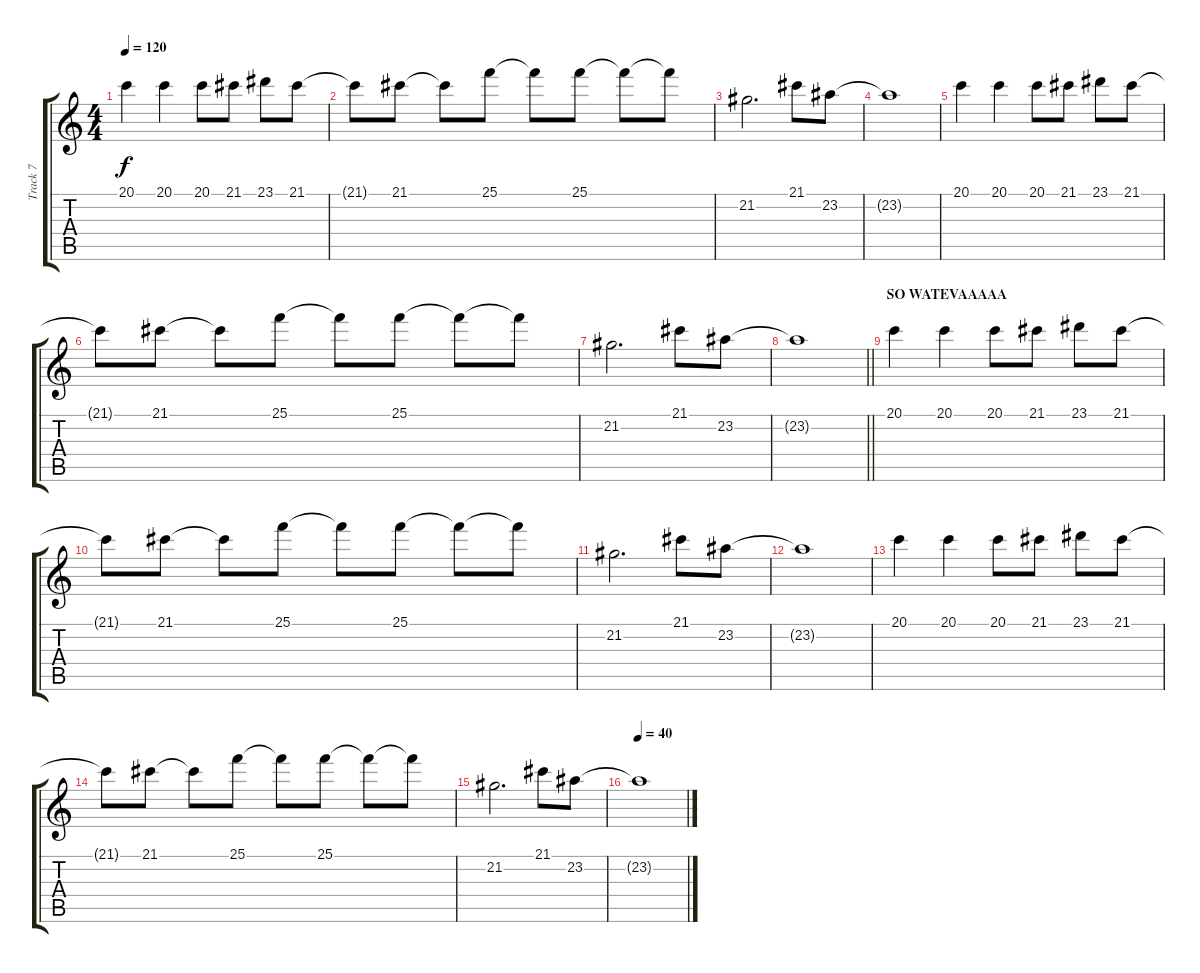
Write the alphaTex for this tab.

\track ("Track 7" "Track 7") {instrument acousticgrandpiano}
\staff {score tabs}
\tuning (E4 B3 G3 D3 A2 E2) {hide}
\ts (4 4)
\tempo 120
\clef g2
\ks c
20.1.4{dy f} 20.1.4 20.1.8 21.1.8 23.1.8 21.1.8 |
21.1{t}.8 21.1.8 21.1{t}.8 25.1.8 25.1{t}.8 25.1.8 25.1{t}.8 25.1{t}.8 |
21.2.2{d} 21.1.8 23.2.8 |
23.2{t}.1 |
20.1.4 20.1.4 20.1.8 21.1.8 23.1.8 21.1.8 |
21.1{t}.8 21.1.8 21.1{t}.8 25.1.8 25.1{t}.8 25.1.8 25.1{t}.8 25.1{t}.8 |
21.2.2{d} 21.1.8 23.2.8 |
\barLineRight lightlight
23.2{t}.1 |
\section ("" "SO WATEVAAAAA")
20.1.4 20.1.4 20.1.8 21.1.8 23.1.8 21.1.8 |
21.1{t}.8 21.1.8 21.1{t}.8 25.1.8 25.1{t}.8 25.1.8 25.1{t}.8 25.1{t}.8 |
21.2.2{d} 21.1.8 23.2.8 |
23.2{t}.1 |
20.1.4 20.1.4 20.1.8 21.1.8 23.1.8 21.1.8 |
21.1{t}.8 21.1.8 21.1{t}.8 25.1.8 25.1{t}.8 25.1.8 25.1{t}.8 25.1{t}.8 |
21.2.2{d} 21.1.8 23.2.8 |
\tempo 40
23.2{t}.1
